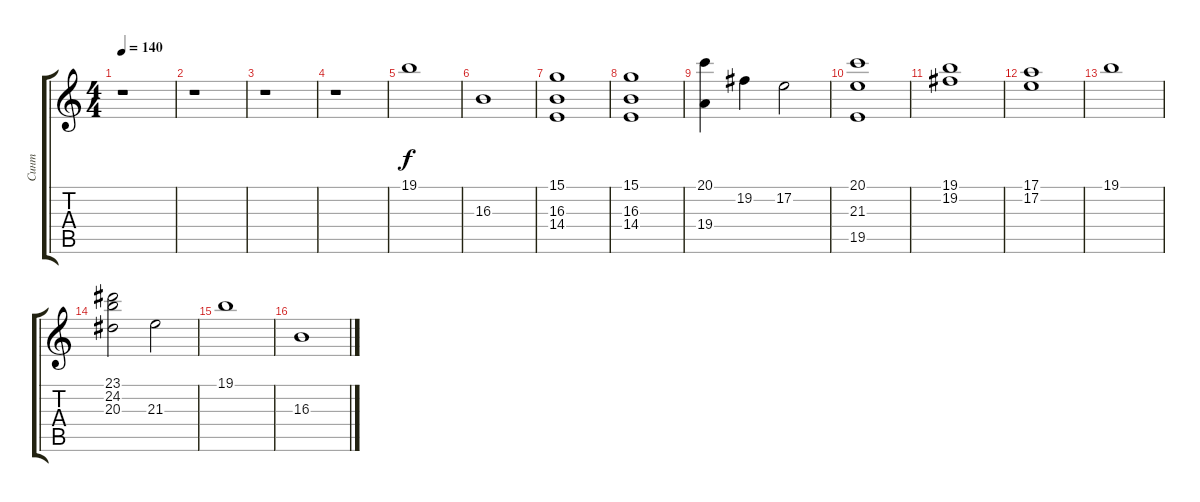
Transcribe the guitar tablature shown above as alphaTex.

\track ("Синт" "Синт") {instrument pad2warm}
\staff {score tabs}
\tuning (E4 B3 G3 D3 A2 E2) {hide}
\ts (4 4)
\tempo 140
\clef g2
\ks c
r.1{dy f} |
r.1 |
r.1 |
r.1 |
19.1.1 |
16.3.1 |
(15.1 16.3 14.4).1 |
(15.1 16.3 14.4).1 |
(20.1 19.4).4 19.2.4 17.2.2 |
(20.1 21.3 19.5).1 |
(19.1 19.2).1 |
(17.1 17.2).1 |
19.1.1 |
(23.1 24.2 20.3).2 21.3.2 |
19.1.1 |
16.3.1
